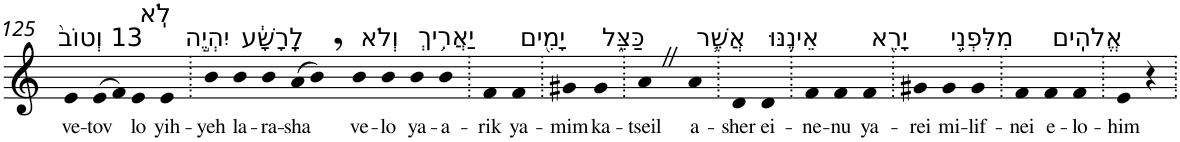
**kern	**text
*part1	*part1
*staff1	*staff1
*I"Piano	*
*I'Pno	*
!!LO:PB:g=z
*clefG2	*
*k[]	*
=125	=125
!LO:TX:a:t=13 וְטוֹב֙	!
!	!LO:LY:b
4e	ve-
!	!LO:LY:b
(>8e	-tov
8f)	.
!LO:TX:a:t=לֹֽא	!
!	!LO:LY:b
4e	lo
!LO:TX:a:t=יִהְיֶ֣ה	!
!	!LO:LY:b
4e	yih-
=126.	=126.
!	!LO:LY:b
4b	-yeh
!LO:TX:a:t=לָֽרָשָׁ֔ע	!
!	!LO:LY:b
4b	la-
!	!LO:LY:b
4b	-ra-
!	!LO:LY:b
(>8a	-sha
8b,)	.
!LO:TX:a:t=וְלֹא	!
!	!LO:LY:b
4b	ve-
!	!LO:LY:b
4b	-lo
!LO:TX:a:t=יַאֲרִ֥יךְ	!
!	!LO:LY:b
4b	ya-
!	!LO:LY:b
4b	-a-
=127.	=127.
!	!LO:LY:b
4f	-rik
!LO:TX:a:t=יָמִ֖ים	!
!	!LO:LY:b
4f	ya-
=128.	=128.
!	!LO:LY:b
4g#X	-mim
!LO:TX:a:t=כַּצֵּ֑ל	!
!	!LO:LY:b
4g#	ka-
=129.	=129.
!	!LO:LY:b
4aZ	-tseil
!LO:TX:a:t=אֲשֶׁ֛ר	!
!	!LO:LY:b
4a	a-
=130.	=130.
!	!LO:LY:b
4d	-sher
!LO:TX:a:t=אֵינֶ֥נּוּ	!
!	!LO:LY:b
4d	ei-
=131.	=131.
!	!LO:LY:b
4f	-ne-
!	!LO:LY:b
4f	-nu
!LO:TX:a:t=יָרֵ֖א	!
!	!LO:LY:b
4f	ya-
=132.	=132.
!	!LO:LY:b
4g#X	-rei
!LO:TX:a:t=מִלִּפְנֵ֥י	!
!	!LO:LY:b
4g#	mi-
!	!LO:LY:b
4g#	-lif-
=133.	=133.
!	!LO:LY:b
4f	-nei
!LO:TX:a:t=אֱלֹהִֽים	!
!	!LO:LY:b
4f	e-
!	!LO:LY:b
4f	-lo-
=134.	=134.
!	!LO:LY:b
4e	-him
4r	.
=.	=.
*-	*-
